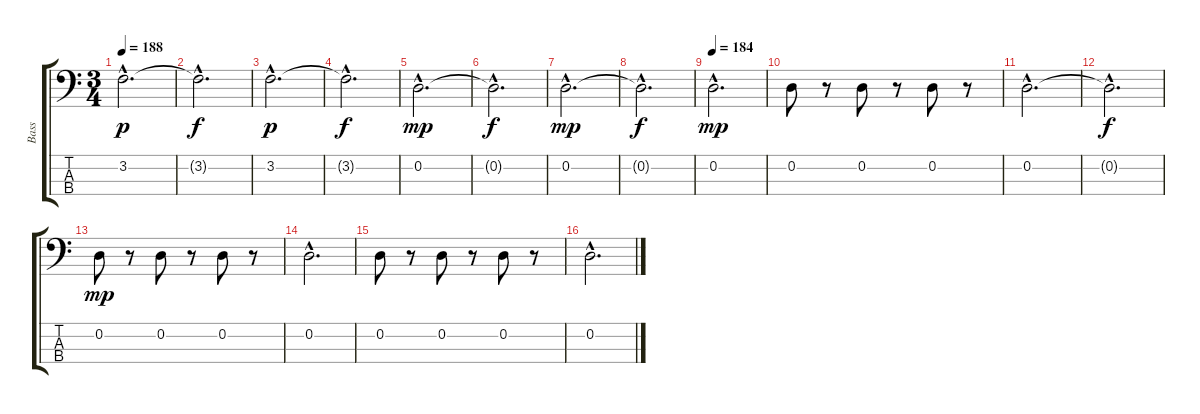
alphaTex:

\track ("Bass" "Bass") {instrument contrabass}
\staff {score tabs}
\tuning (G2 D2 A1 E1) {hide}
\ts (3 4)
\tempo 188
\clef f4
\ks c
3.2{hac}.2{d dy p} |
3.2{hac t}.2{d dy f} |
3.2{hac}.2{d dy p} |
3.2{hac t}.2{d dy f} |
0.2{hac}.2{d dy mp} |
0.2{hac t}.2{d dy f} |
0.2{hac}.2{d dy mp} |
0.2{hac t}.2{d dy f} |
\tempo 184
0.2{hac}.2{d dy mp} |
0.2.8 r.8 0.2.8 r.8 0.2.8 r.8 |
0.2{hac}.2{d} |
0.2{hac t}.2{d dy f} |
0.2.8{dy mp} r.8 0.2.8 r.8 0.2.8 r.8 |
0.2{hac}.2{d} |
0.2.8 r.8 0.2.8 r.8 0.2.8 r.8 |
0.2{hac}.2{d}
